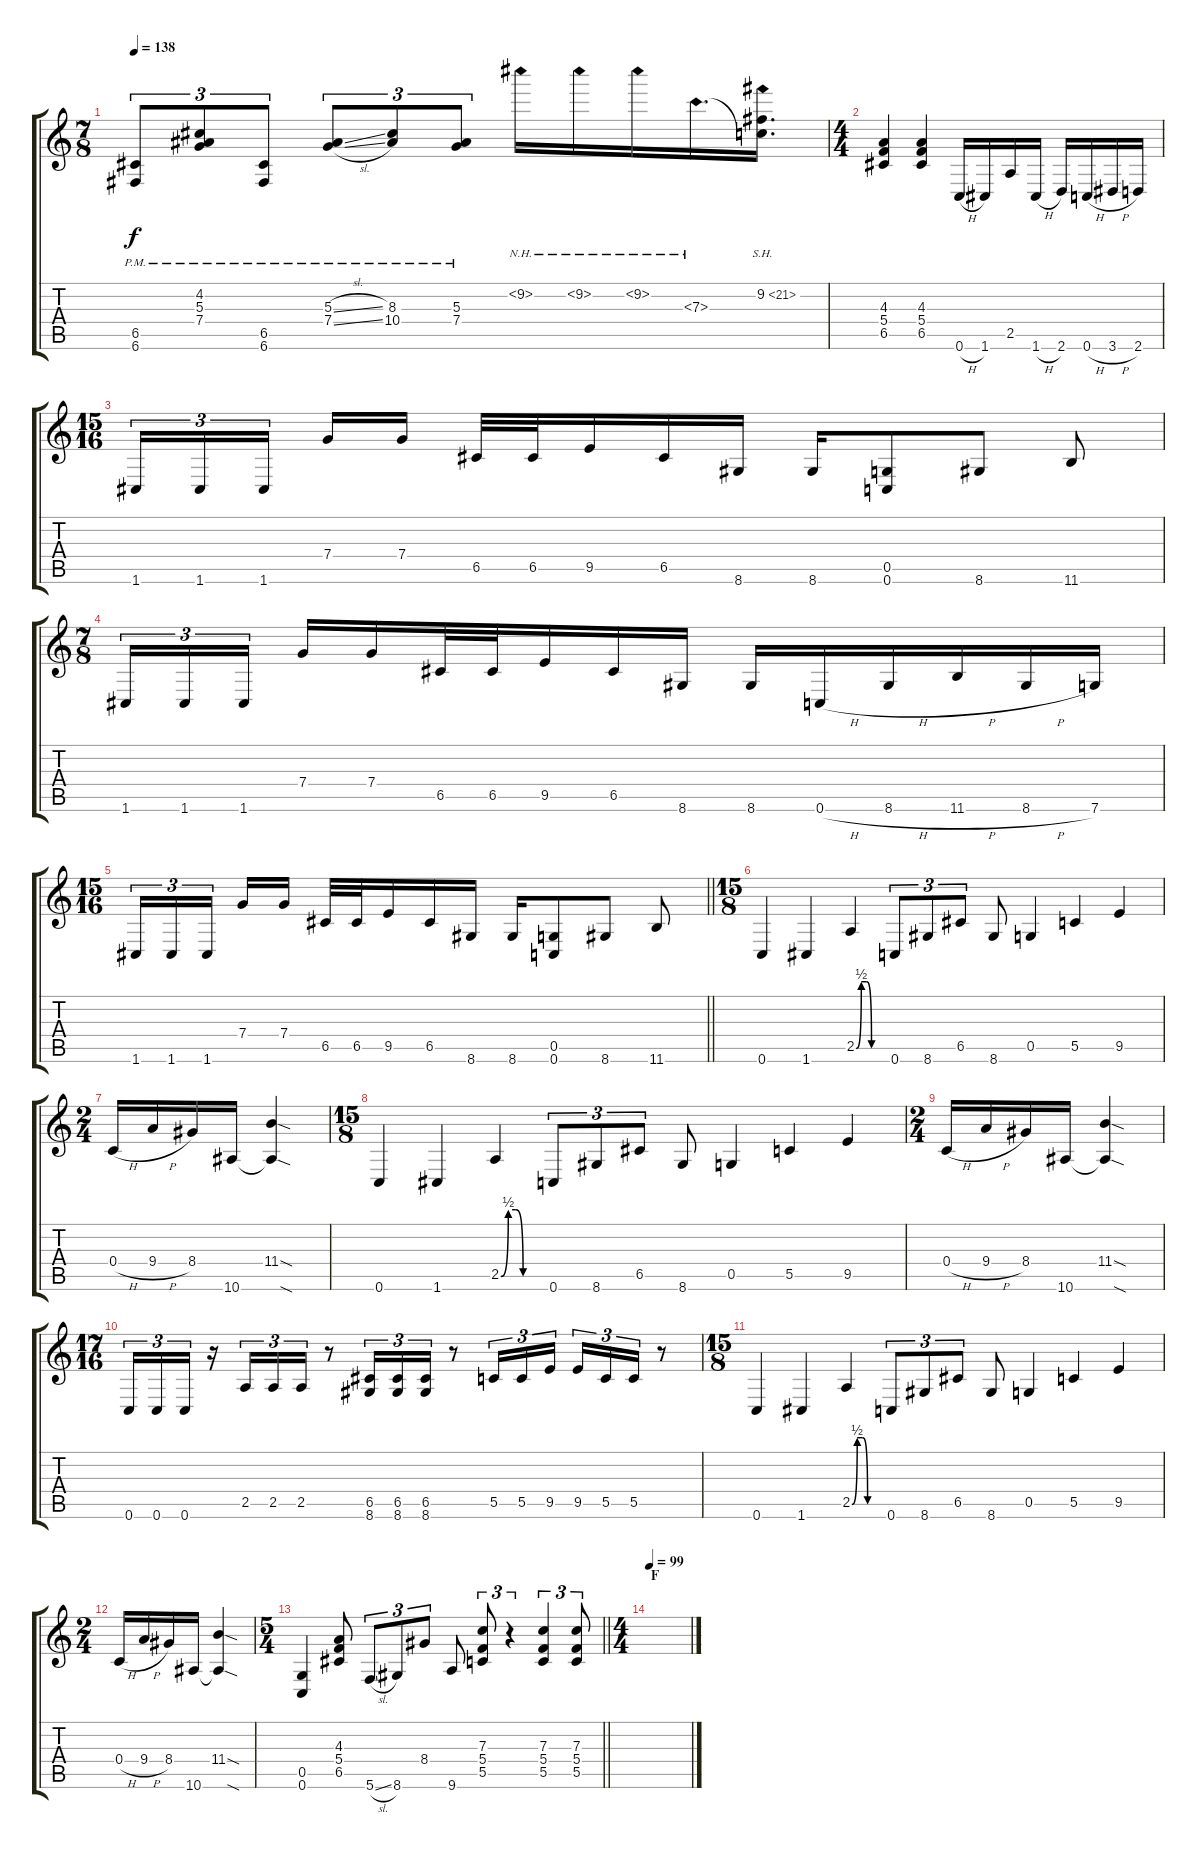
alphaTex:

\track "" {instrument overdrivenguitar}
\staff {score tabs}
\tuning (D4 A3 F3 C3 G2 C2) {hide}
\ts (7 8)
\tempo 138
\clef g2
\ks c
(6.5{pm} 6.6{pm}).8{tu (3 2) dy f} (4.2{pm} 5.3{pm} 7.4{pm}).8{tu (3 2)} (6.5{pm} 6.6{pm}).8{tu (3 2)} (5.3{sl pm} 7.4{sl pm}).8{tu (3 2)} (8.3{pm} 10.4{pm}).8{tu (3 2)} (5.3{pm} 7.4{pm}).8{tu (3 2)} 9.2{nh}.16 9.2{nh}.16 9.2{nh}.16 7.3{nh}.16{d} (9.2{sh 12} 7.3{t}).16{d} |
\ts (4 4)
(4.3 5.4 6.5).4 (4.3 5.4 6.5).4 0.6{h}.16 1.6.16 2.5.16 1.6{h}.16 2.6.16 0.6{h}.16 3.6{h}.16 2.6.16 |
\ts (15 16)
1.6.16{tu (3 2)} 1.6.16{tu (3 2)} 1.6.16{tu (3 2) beam splitsecondary} 7.4.16 7.4.16 6.5.32 6.5.32 9.5.16 6.5.16 8.6.16 8.6.16 (0.5 0.6).8 8.6.8 11.6.8 |
\ts (7 8)
1.6.16{tu (3 2)} 1.6.16{tu (3 2)} 1.6.16{tu (3 2)} 7.4.16 7.4.16 6.5.32 6.5.32 9.5.16 6.5.16 8.6.16 8.6.16 0.6{h}.16 8.6{h}.16 11.6{h}.16 8.6{h}.16 7.6.16 |
\ts (15 16)
\barLineRight lightlight
1.6.16{tu (3 2)} 1.6.16{tu (3 2)} 1.6.16{tu (3 2) beam splitsecondary} 7.4.16 7.4.16 6.5.32 6.5.32 9.5.16 6.5.16 8.6.16 8.6.16 (0.5 0.6).8 8.6.8 11.6.8 |
\ts (15 8)
0.6.4 1.6.4 2.5{be (custom 0 0 10 2 20 2 30 0 60 0)}.4 0.6.8{tu (3 2)} 8.6.8{tu (3 2)} 6.5.8{tu (3 2)} 8.6.8 0.5.4 5.5.4 9.5.4 |
\ts (2 4)
0.4{h}.16 9.4{h}.16 8.4.16 10.6.16 (11.4{sod} 10.6{sod t}).4 |
\ts (15 8)
0.6.4 1.6.4 2.5{be (custom 0 0 10 2 20 2 30 0 60 0)}.4 0.6.8{tu (3 2)} 8.6.8{tu (3 2)} 6.5.8{tu (3 2)} 8.6.8 0.5.4 5.5.4 9.5.4 |
\ts (2 4)
0.4{h}.16 9.4{h}.16 8.4.16 10.6.16 (11.4{sod} 10.6{sod t}).4 |
\ts (17 16)
0.6.16{tu (3 2)} 0.6.16{tu (3 2)} 0.6.16{tu (3 2)} r.16 2.5.16{tu (3 2)} 2.5.16{tu (3 2)} 2.5.16{tu (3 2)} r.8 (6.5 8.6).16{tu (3 2)} (6.5 8.6).16{tu (3 2)} (6.5 8.6).16{tu (3 2)} r.8 5.5.16{tu (3 2)} 5.5.16{tu (3 2)} 9.5.16{tu (3 2)} 9.5.16{tu (3 2)} 5.5.16{tu (3 2)} 5.5.16{tu (3 2)} r.8 |
\ts (15 8)
0.6.4 1.6.4 2.5{be (custom 0 0 10 2 20 2 30 0 60 0)}.4 0.6.8{tu (3 2)} 8.6.8{tu (3 2)} 6.5.8{tu (3 2)} 8.6.8 0.5.4 5.5.4 9.5.4 |
\ts (2 4)
0.4{h}.16 9.4{h}.16 8.4.16 10.6.16 (11.4{sod} 10.6{sod t}).4 |
\ts (5 4)
\barLineRight lightlight
(0.5 0.6).4 (4.3 5.4 6.5).8 5.6{sl}.8{tu (3 2)} 8.6.8{tu (3 2)} 8.4.8{tu (3 2)} 9.6.8 (7.3 5.4 5.5).8{tu (3 2)} r.4{tu (3 2)} (7.3 5.4 5.5).4{tu (3 2)} (7.3 5.4 5.5).8{tu (3 2)} |
\ts (4 4)
\section ("" "F")
\tempo 99
